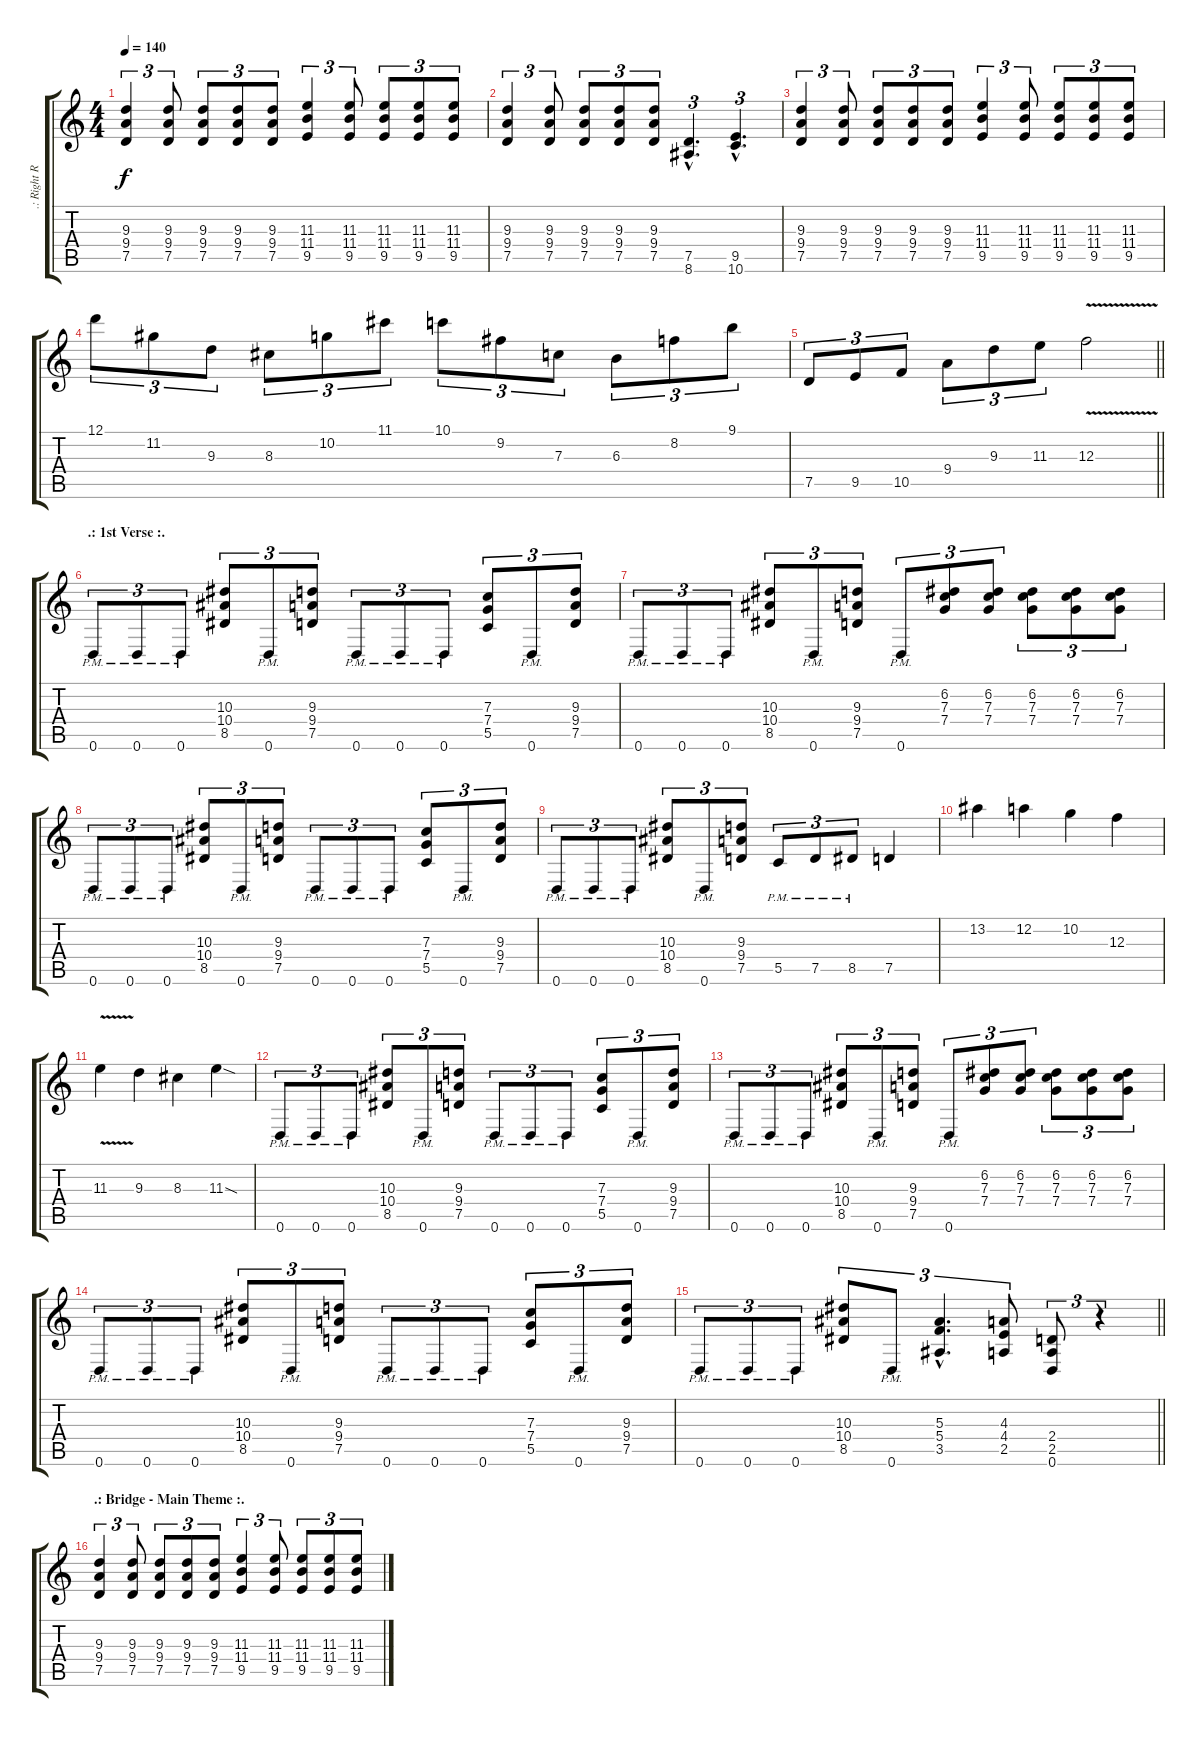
\track (".: Right Rythm Guitar :." ".: Right R") {instrument distortionguitar}
\staff {score tabs}
\tuning (D4 A3 F3 C3 G2 D2) {hide}
\ts (4 4)
\tempo 140
\clef g2
\ks c
(9.3 9.4 7.5).4{tu (3 2) dy f} (9.3 9.4 7.5).8{tu (3 2)} (9.3 9.4 7.5).8{tu (3 2)} (9.3 9.4 7.5).8{tu (3 2)} (9.3 9.4 7.5).8{tu (3 2)} (11.3 11.4 9.5).4{tu (3 2)} (11.3 11.4 9.5).8{tu (3 2)} (11.3 11.4 9.5).8{tu (3 2)} (11.3 11.4 9.5).8{tu (3 2)} (11.3 11.4 9.5).8{tu (3 2)} |
(9.3 9.4 7.5).4{tu (3 2)} (9.3 9.4 7.5).8{tu (3 2)} (9.3 9.4 7.5).8{tu (3 2)} (9.3 9.4 7.5).8{tu (3 2)} (9.3 9.4 7.5).8{tu (3 2)} (7.5{hac} 8.6{hac}).4{d tu (3 2)} (9.5{hac} 10.6{hac}).4{d tu (3 2)} |
(9.3 9.4 7.5).4{tu (3 2)} (9.3 9.4 7.5).8{tu (3 2)} (9.3 9.4 7.5).8{tu (3 2)} (9.3 9.4 7.5).8{tu (3 2)} (9.3 9.4 7.5).8{tu (3 2)} (11.3 11.4 9.5).4{tu (3 2)} (11.3 11.4 9.5).8{tu (3 2)} (11.3 11.4 9.5).8{tu (3 2)} (11.3 11.4 9.5).8{tu (3 2)} (11.3 11.4 9.5).8{tu (3 2)} |
12.1.8{tu (3 2)} 11.2.8{tu (3 2)} 9.3.8{tu (3 2)} 8.3.8{tu (3 2)} 10.2.8{tu (3 2)} 11.1.8{tu (3 2)} 10.1.8{tu (3 2)} 9.2.8{tu (3 2)} 7.3.8{tu (3 2)} 6.3.8{tu (3 2)} 8.2.8{tu (3 2)} 9.1.8{tu (3 2)} |
\barLineRight lightlight
7.5.8{tu (3 2)} 9.5.8{tu (3 2)} 10.5.8{tu (3 2)} 9.4.8{tu (3 2)} 9.3.8{tu (3 2)} 11.3.8{tu (3 2)} 12.3{v}.2 |
\section ("" ".: 1st Verse :.")
0.6{pm}.8{tu (3 2)} 0.6{pm}.8{tu (3 2)} 0.6{pm}.8{tu (3 2)} (10.3 10.4 8.5).8{tu (3 2)} 0.6{pm}.8{tu (3 2)} (9.3 9.4 7.5).8{tu (3 2)} 0.6{pm}.8{tu (3 2)} 0.6{pm}.8{tu (3 2)} 0.6{pm}.8{tu (3 2)} (7.3 7.4 5.5).8{tu (3 2)} 0.6{pm}.8{tu (3 2)} (9.3 9.4 7.5).8{tu (3 2)} |
0.6{pm}.8{tu (3 2)} 0.6{pm}.8{tu (3 2)} 0.6{pm}.8{tu (3 2)} (10.3 10.4 8.5).8{tu (3 2)} 0.6{pm}.8{tu (3 2)} (9.3 9.4 7.5).8{tu (3 2)} 0.6{pm}.8{tu (3 2)} (6.2 7.3 7.4).8{tu (3 2)} (6.2 7.3 7.4).8{tu (3 2)} (6.2 7.3 7.4).8{tu (3 2)} (6.2 7.3 7.4).8{tu (3 2)} (6.2 7.3 7.4).8{tu (3 2)} |
0.6{pm}.8{tu (3 2)} 0.6{pm}.8{tu (3 2)} 0.6{pm}.8{tu (3 2)} (10.3 10.4 8.5).8{tu (3 2)} 0.6{pm}.8{tu (3 2)} (9.3 9.4 7.5).8{tu (3 2)} 0.6{pm}.8{tu (3 2)} 0.6{pm}.8{tu (3 2)} 0.6{pm}.8{tu (3 2)} (7.3 7.4 5.5).8{tu (3 2)} 0.6{pm}.8{tu (3 2)} (9.3 9.4 7.5).8{tu (3 2)} |
0.6{pm}.8{tu (3 2)} 0.6{pm}.8{tu (3 2)} 0.6{pm}.8{tu (3 2)} (10.3 10.4 8.5).8{tu (3 2)} 0.6{pm}.8{tu (3 2)} (9.3 9.4 7.5).8{tu (3 2)} 5.5{pm}.8{tu (3 2)} 7.5{pm}.8{tu (3 2)} 8.5{pm}.8{tu (3 2)} 7.5.4 |
13.2.4 12.2.4 10.2.4 12.3.4 |
11.3{v}.4 9.3.4 8.3.4 11.3{sod}.4 |
0.6{pm}.8{tu (3 2)} 0.6{pm}.8{tu (3 2)} 0.6{pm}.8{tu (3 2)} (10.3 10.4 8.5).8{tu (3 2)} 0.6{pm}.8{tu (3 2)} (9.3 9.4 7.5).8{tu (3 2)} 0.6{pm}.8{tu (3 2)} 0.6{pm}.8{tu (3 2)} 0.6{pm}.8{tu (3 2)} (7.3 7.4 5.5).8{tu (3 2)} 0.6{pm}.8{tu (3 2)} (9.3 9.4 7.5).8{tu (3 2)} |
0.6{pm}.8{tu (3 2)} 0.6{pm}.8{tu (3 2)} 0.6{pm}.8{tu (3 2)} (10.3 10.4 8.5).8{tu (3 2)} 0.6{pm}.8{tu (3 2)} (9.3 9.4 7.5).8{tu (3 2)} 0.6{pm}.8{tu (3 2)} (6.2 7.3 7.4).8{tu (3 2)} (6.2 7.3 7.4).8{tu (3 2)} (6.2 7.3 7.4).8{tu (3 2)} (6.2 7.3 7.4).8{tu (3 2)} (6.2 7.3 7.4).8{tu (3 2)} |
0.6{pm}.8{tu (3 2)} 0.6{pm}.8{tu (3 2)} 0.6{pm}.8{tu (3 2)} (10.3 10.4 8.5).8{tu (3 2)} 0.6{pm}.8{tu (3 2)} (9.3 9.4 7.5).8{tu (3 2)} 0.6{pm}.8{tu (3 2)} 0.6{pm}.8{tu (3 2)} 0.6{pm}.8{tu (3 2)} (7.3 7.4 5.5).8{tu (3 2)} 0.6{pm}.8{tu (3 2)} (9.3 9.4 7.5).8{tu (3 2)} |
\barLineRight lightlight
0.6{pm}.8{tu (3 2)} 0.6{pm}.8{tu (3 2)} 0.6{pm}.8{tu (3 2)} (10.3 10.4 8.5).8{tu (3 2)} 0.6{pm}.8{tu (3 2)} (5.3{hac} 5.4{hac} 3.5{hac}).4{d tu (3 2)} (4.3 4.4 2.5).8{tu (3 2)} (2.4 2.5 0.6).8{tu (3 2)} r.4{tu (3 2)} |
\section ("" ".: Bridge - Main Theme :.")
(9.3 9.4 7.5).4{tu (3 2)} (9.3 9.4 7.5).8{tu (3 2)} (9.3 9.4 7.5).8{tu (3 2)} (9.3 9.4 7.5).8{tu (3 2)} (9.3 9.4 7.5).8{tu (3 2)} (11.3 11.4 9.5).4{tu (3 2)} (11.3 11.4 9.5).8{tu (3 2)} (11.3 11.4 9.5).8{tu (3 2)} (11.3 11.4 9.5).8{tu (3 2)} (11.3 11.4 9.5).8{tu (3 2)}
